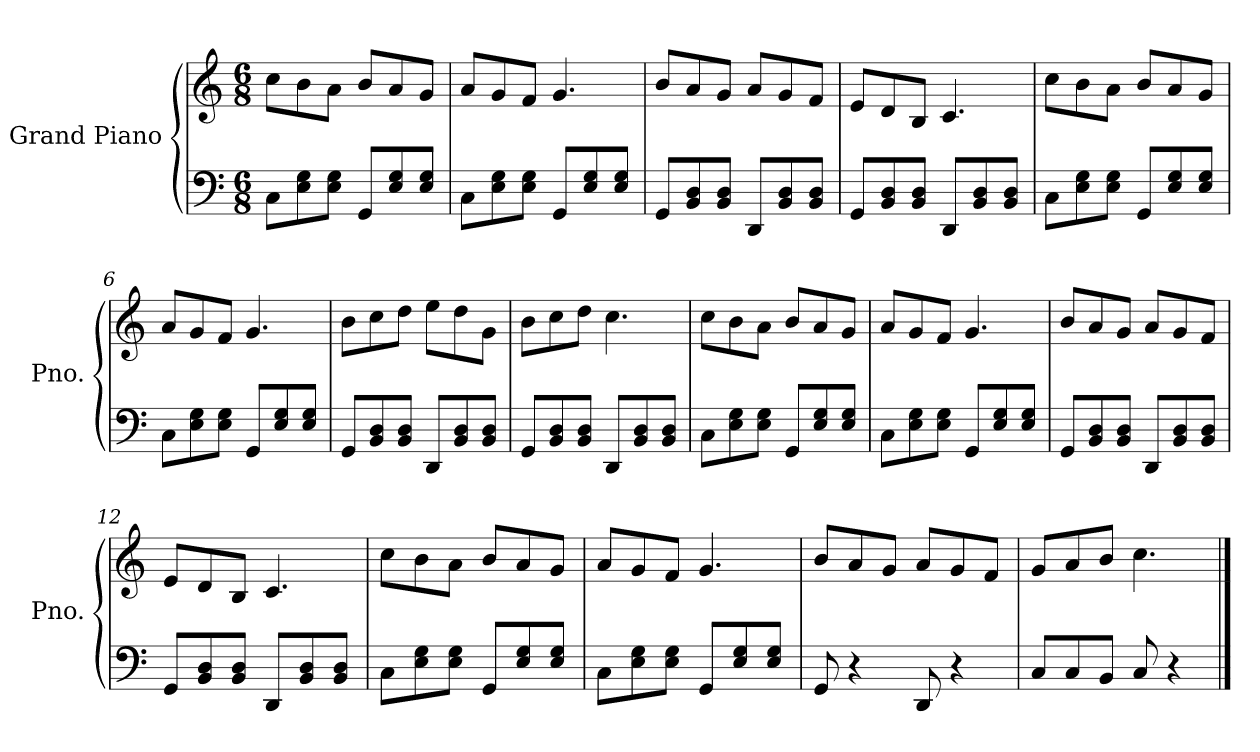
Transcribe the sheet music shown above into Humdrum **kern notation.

**kern	**kern
*part1	*part1
*staff2	*staff1
*I"Grand Piano	*
*I'Pno.	*
*clefF4	*clefG2
*k[]	*k[]
*M6/8	*M6/8
=1	=1
8C\L	8cc\L
8E\ 8G\	8b\
8E\ 8G\J	8a\J
8GG/L	8b/L
8E/ 8G/	8a/
8E/ 8G/J	8g/J
=2	=2
8C\L	8a/L
8E\ 8G\	8g/
8E\ 8G\J	8f/J
8GG/L	4.g/
8E/ 8G/	.
8E/ 8G/J	.
=3	=3
8GG/L	8b/L
8BB/ 8D/	8a/
8BB/ 8D/J	8g/J
8DD/L	8a/L
8BB/ 8D/	8g/
8BB/ 8D/J	8f/J
=4	=4
8GG/L	8e/L
8BB/ 8D/	8d/
8BB/ 8D/J	8B/J
8DD/L	4.c/
8BB/ 8D/	.
8BB/ 8D/J	.
=5	=5
8C\L	8cc\L
8E\ 8G\	8b\
8E\ 8G\J	8a\J
8GG/L	8b/L
8E/ 8G/	8a/
8E/ 8G/J	8g/J
=6	=6
8C\L	8a/L
8E\ 8G\	8g/
8E\ 8G\J	8f/J
8GG/L	4.g/
8E/ 8G/	.
8E/ 8G/J	.
!!LO:LB:g=z
=7	=7
8GG/L	8b\L
8BB/ 8D/	8cc\
8BB/ 8D/J	8dd\J
8DD/L	8ee\L
8BB/ 8D/	8dd\
8BB/ 8D/J	8g\J
=8	=8
8GG/L	8b\L
8BB/ 8D/	8cc\
8BB/ 8D/J	8dd\J
8DD/L	4.cc\
8BB/ 8D/	.
8BB/ 8D/J	.
=9	=9
8C\L	8cc\L
8E\ 8G\	8b\
8E\ 8G\J	8a\J
8GG/L	8b/L
8E/ 8G/	8a/
8E/ 8G/J	8g/J
=10	=10
8C\L	8a/L
8E\ 8G\	8g/
8E\ 8G\J	8f/J
8GG/L	4.g/
8E/ 8G/	.
8E/ 8G/J	.
=11	=11
8GG/L	8b/L
8BB/ 8D/	8a/
8BB/ 8D/J	8g/J
8DD/L	8a/L
8BB/ 8D/	8g/
8BB/ 8D/J	8f/J
=12	=12
8GG/L	8e/L
8BB/ 8D/	8d/
8BB/ 8D/J	8B/J
8DD/L	4.c/
8BB/ 8D/	.
8BB/ 8D/J	.
!!LO:LB:g=z
=13	=13
8C\L	8cc\L
8E\ 8G\	8b\
8E\ 8G\J	8a\J
8GG/L	8b/L
8E/ 8G/	8a/
8E/ 8G/J	8g/J
=14	=14
8C\L	8a/L
8E\ 8G\	8g/
8E\ 8G\J	8f/J
8GG/L	4.g/
8E/ 8G/	.
8E/ 8G/J	.
=15	=15
8GG/	8b/L
4r	8a/
.	8g/J
8DD/	8a/L
4r	8g/
.	8f/J
=16	=16
8C/L	8g/L
8C/	8a/
8BB/J	8b/J
8C/	4.cc\
4r	.
==	==
*-	*-
